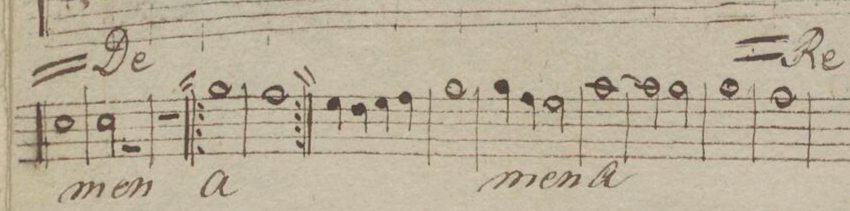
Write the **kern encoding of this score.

**kern	**text	**dynam
*I"Alt.	*	*
*clefC3	*	*
*k[b-]	*	*
*met(c|)	*	*
*M2/2	*	*
1d	.	.
=64	=64	=64
2d\	-men	.
2r	.	.
=65	=65	=65
1r	.	.
=66	=66	=66
1a	a-	.
=67	=67	=67
1g	.	.
=68	=68	=68
1a	.	.
=69	=69	=69
1g	.	.
=70	=70	=70
4f\	.	.
4e\	.	.
4f\	.	.
4g\	.	.
=71	=71	=71
1a	.	.
=72	=72	=72
4a\	.	.
4g\	.	.
2f\	-men	.
=73	=73	=73
[1b-	a-	.
=74	=74	=74
2b-\]	.	.
2a\	.	.
=75	=75	=75
1a	.	.
=76	=76	=76
1g	.	.
=77	=77	=77
*-	*-	*-
